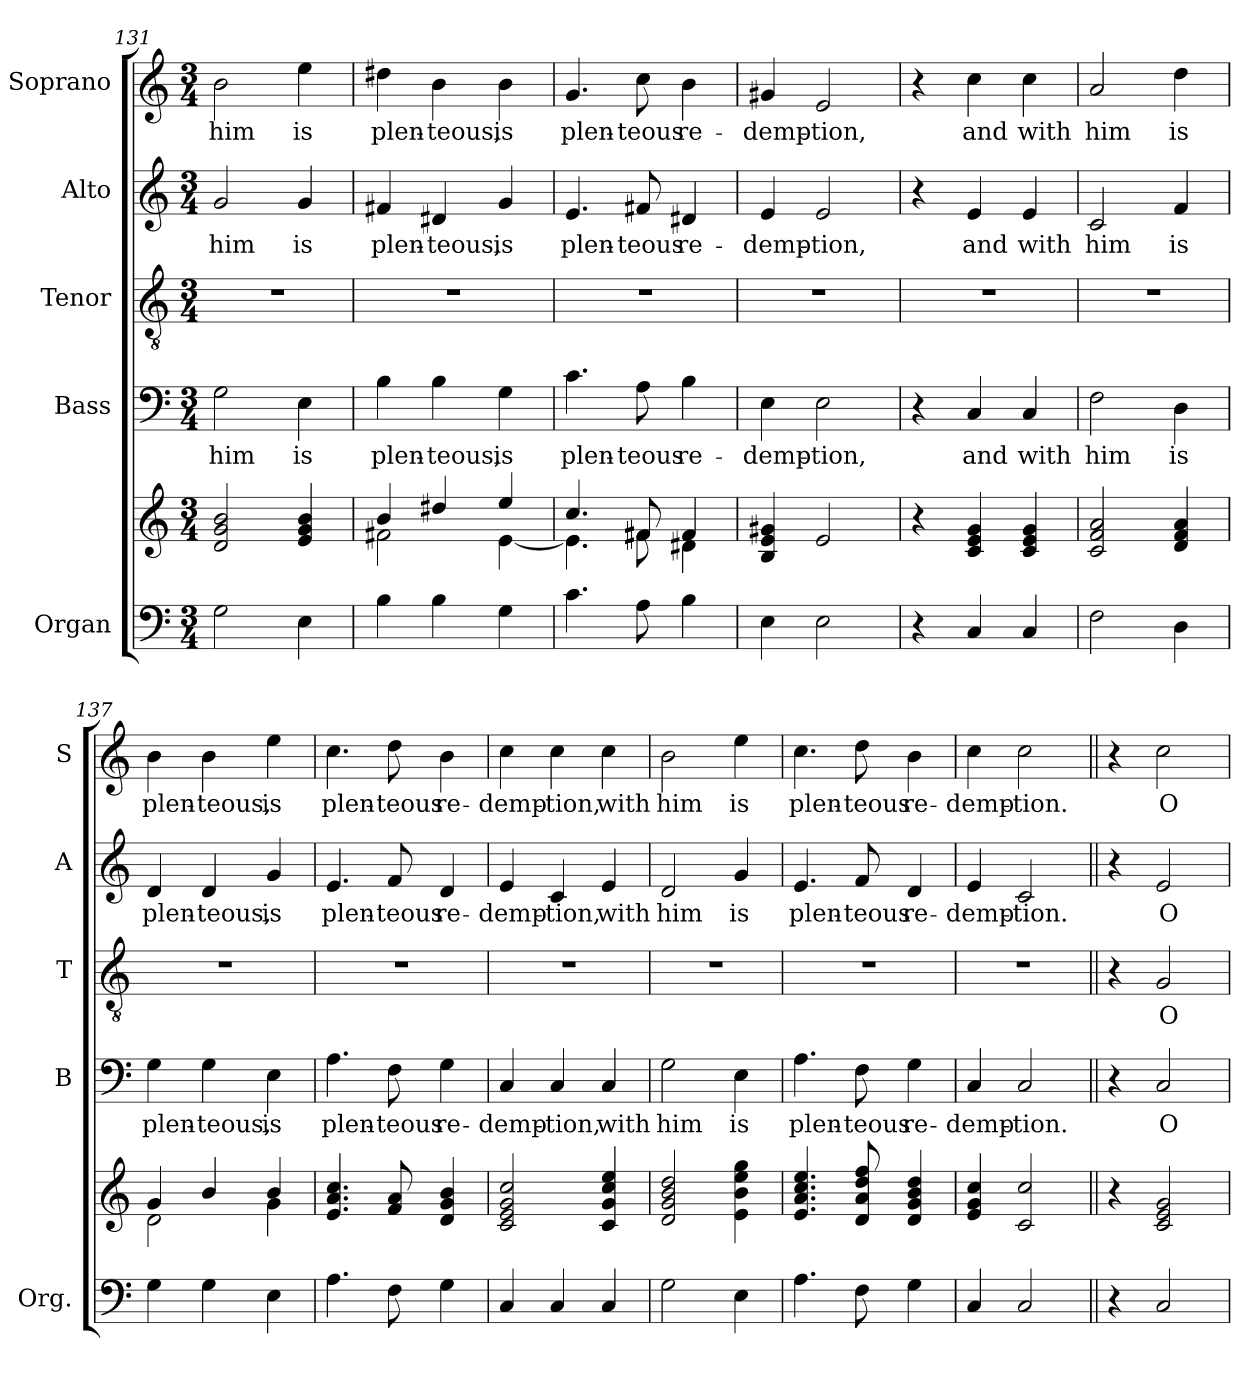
**kern	**kern	**kern	**text	**kern	**text	**kern	**text	**kern	**text
*part5	*part5	*part4	*part4	*part3	*part3	*part2	*part2	*part1	*part1
*staff6	*staff5	*staff4	*staff4	*staff3	*staff3	*staff2	*staff2	*staff1	*staff1
*I"Organ	*	*I"Bass	*	*I"Tenor	*	*I"Alto	*	*I"Soprano	*
*I'Org.	*	*I'B	*	*I'T	*	*I'A	*	*I'S	*
*clefF4	*clefG2	*clefF4	*	*clefGv2	*	*clefG2	*	*clefG2	*
*k[]	*k[]	*k[]	*	*k[]	*	*k[]	*	*k[]	*
*C:	*C:	*C:	*	*C:	*	*C:	*	*C:	*
*M3/4	*M3/4	*M3/4	*	*M3/4	*	*M3/4	*	*M3/4	*
=131	=131	=131	=131	=131	=131	=131	=131	=131	=131
!	!	!	!LO:LY:b	!	!	!	!LO:LY:b	!	!LO:LY:b
2G\	2d!/ 2g!/ 2b!/	2G\	him	2.r	.	2g/	him	2b\	him
!	!	!	!LO:LY:b	!	!	!	!LO:LY:b	!	!LO:LY:b
4E\	4e!/ 4g!/ 4b!/	4E\	is	.	.	4g/	is	4ee\	is
=132	=132	=132	=132	=132	=132	=132	=132	=132	=132
*	*^	*	*	*	*	*	*	*	*
!	!	!	!	!LO:LY:b	!	!	!	!LO:LY:b	!	!LO:LY:b
4B\	4b!/	2f#X!\	4B\	plen-	2.r	.	4f#X/	plen-	4dd#X\	plen-
!	!	!	!	!LO:LY:b	!	!	!	!LO:LY:b	!	!LO:LY:b
4B\	4dd#X!/	.	4B\	-teous,	.	.	4d#X/	-teous,	4b\	-teous,
!	!	!	!	!LO:LY:b	!	!	!	!LO:LY:b	!	!LO:LY:b
4G\	4ee!/	[<4e!\	4G\	is	.	.	4g/	is	4b\	is
=133	=133	=133	=133	=133	=133	=133	=133	=133	=133	=133
!	!	!	!	!LO:LY:b	!	!	!	!LO:LY:b	!	!LO:LY:b
4.c\	4.cc!/	4.e!\]	4.c\	plen-	2.r	.	4.e/	plen-	4.g/	plen-
!	!	!	!	!LO:LY:b	!	!	!	!LO:LY:b	!	!LO:LY:b
8A\	8f#X!/	8f#X!\	8A\	-teous	.	.	8f#X/	-teous	8cc\	-teous
!	!	!	!	!LO:LY:b	!	!	!	!LO:LY:b	!	!LO:LY:b
4B\	4f#!/	4d#X!\	4B\	re-	.	.	4d#X/	re-	4b\	re-
=134	=134	=134	=134	=134	=134	=134	=134	=134	=134	=134
!	!	!	!	!LO:LY:b	!	!	!	!LO:LY:b	!	!LO:LY:b
*	*v	*v	*	*	*	*	*	*	*	*
4E\	4B!/ 4e!/ 4g#X!/	4E\	-demp-	2.r	.	4e/	-demp-	4g#X/	-demp-
!	!	!	!LO:LY:b	!	!	!	!LO:LY:b	!	!LO:LY:b
2E\	2e!/	2E\	-tion,	.	.	2e/	-tion,	2e/	-tion,
=135	=135	=135	=135	=135	=135	=135	=135	=135	=135
4r	4r	4r	.	2.r	.	4r	.	4r	.
!	!	!	!LO:LY:b	!	!	!	!LO:LY:b	!	!LO:LY:b
4C/	4c!/ 4e!/ 4g!/	4C/	and	.	.	4e/	and	4cc\	and
!	!	!	!LO:LY:b	!	!	!	!LO:LY:b	!	!LO:LY:b
4C/	4c!/ 4e!/ 4g!/	4C/	with	.	.	4e/	with	4cc\	with
!!LO:LB:g=z
=136	=136	=136	=136	=136	=136	=136	=136	=136	=136
!	!	!	!LO:LY:b	!	!	!	!LO:LY:b	!	!LO:LY:b
2F\	2c!/ 2f!/ 2a!/	2F\	him	2.r	.	2c/	him	2a/	him
!	!	!	!LO:LY:b	!	!	!	!LO:LY:b	!	!LO:LY:b
4D\	4d!/ 4f!/ 4a!/	4D\	is	.	.	4f/	is	4dd\	is
=137	=137	=137	=137	=137	=137	=137	=137	=137	=137
*	*^	*	*	*	*	*	*	*	*
!	!	!	!	!LO:LY:b	!	!	!	!LO:LY:b	!	!LO:LY:b
4G\	4g!/	2d!\	4G\	plen-	2.r	.	4d/	plen-	4b\	plen-
!	!	!	!	!LO:LY:b	!	!	!	!LO:LY:b	!	!LO:LY:b
4G\	4b!/	.	4G\	-teous,	.	.	4d/	-teous,	4b\	-teous,
!	!	!	!	!LO:LY:b	!	!	!	!LO:LY:b	!	!LO:LY:b
4E\	4b!/	4g!\	4E\	is	.	.	4g/	is	4ee\	is
=138	=138	=138	=138	=138	=138	=138	=138	=138	=138	=138
!	!	!	!	!LO:LY:b	!	!	!	!LO:LY:b	!	!LO:LY:b
*	*v	*v	*	*	*	*	*	*	*	*
4.A\	4.e!/ 4.a!/ 4.cc!/	4.A\	plen-	2.r	.	4.e/	plen-	4.cc\	plen-
!	!	!	!LO:LY:b	!	!	!	!LO:LY:b	!	!LO:LY:b
8F\	8f!/ 8a!/	8F\	-teous	.	.	8f/	-teous	8dd\	-teous
!	!	!	!LO:LY:b	!	!	!	!LO:LY:b	!	!LO:LY:b
4G\	4d!/ 4g!/ 4b!/	4G\	re-	.	.	4d/	re-	4b\	re-
=139	=139	=139	=139	=139	=139	=139	=139	=139	=139
!	!	!	!LO:LY:b	!	!	!	!LO:LY:b	!	!LO:LY:b
4C/	2c!/ 2e!/ 2g!/ 2cc!/	4C/	-demp-	2.r	.	4e/	-demp-	4cc\	-demp-
!	!	!	!LO:LY:b	!	!	!	!LO:LY:b	!	!LO:LY:b
4C/	.	4C/	-tion,	.	.	4c/	-tion,	4cc\	-tion,
!	!	!	!LO:LY:b	!	!	!	!LO:LY:b	!	!LO:LY:b
4C/	4c!/ 4g!/ 4cc!/ 4ee!/	4C/	with	.	.	4e/	with	4cc\	with
=140	=140	=140	=140	=140	=140	=140	=140	=140	=140
!	!	!	!LO:LY:b	!	!	!	!LO:LY:b	!	!LO:LY:b
2G\	2d!/ 2g!/ 2b!/ 2dd!/	2G\	him	2.r	.	2d/	him	2b\	him
!	!	!	!LO:LY:b	!	!	!	!LO:LY:b	!	!LO:LY:b
4E\	4e!\ 4b!\ 4ee!\ 4gg!\	4E\	is	.	.	4g/	is	4ee\	is
=141	=141	=141	=141	=141	=141	=141	=141	=141	=141
!	!	!	!LO:LY:b	!	!	!	!LO:LY:b	!	!LO:LY:b
4.A\	4.e!/ 4.a!/ 4.cc!/ 4.ee!/	4.A\	plen-	2.r	.	4.e/	plen-	4.cc\	plen-
!	!	!	!LO:LY:b	!	!	!	!LO:LY:b	!	!LO:LY:b
8F\	8d!/ 8a!/ 8dd!/ 8ff!/	8F\	-teous	.	.	8f/	-teous	8dd\	-teous
!	!	!	!LO:LY:b	!	!	!	!LO:LY:b	!	!LO:LY:b
4G\	4d!/ 4g!/ 4b!/ 4dd!/	4G\	re-	.	.	4d/	re-	4b\	re-
=142	=142	=142	=142	=142	=142	=142	=142	=142	=142
!	!	!	!LO:LY:b	!	!	!	!LO:LY:b	!	!LO:LY:b
4C/	4e!/ 4g!/ 4cc!/	4C/	-demp-	2.r	.	4e/	-demp-	4cc\	-demp-
!	!	!	!LO:LY:b	!	!	!	!LO:LY:b	!	!LO:LY:b
2C/	2c!/ 2cc!/	2C/	-tion.	.	.	2c/	-tion.	2cc\	-tion.
!!LO:PB:g=z
=143||	=143||	=143||	=143||	=143||	=143||	=143||	=143||	=143||	=143||
4r	4r	4r	.	4r	.	4r	.	4r	.
!	!	!	!LO:LY:b	!	!LO:LY:b	!	!LO:LY:b	!	!LO:LY:b
2C/	2c!/ 2e!/ 2g!/	2C/	O	2G/	O	2e/	O	2cc\	O
=	=	=	=	=	=	=	=	=	=
*-	*-	*-	*-	*-	*-	*-	*-	*-	*-
